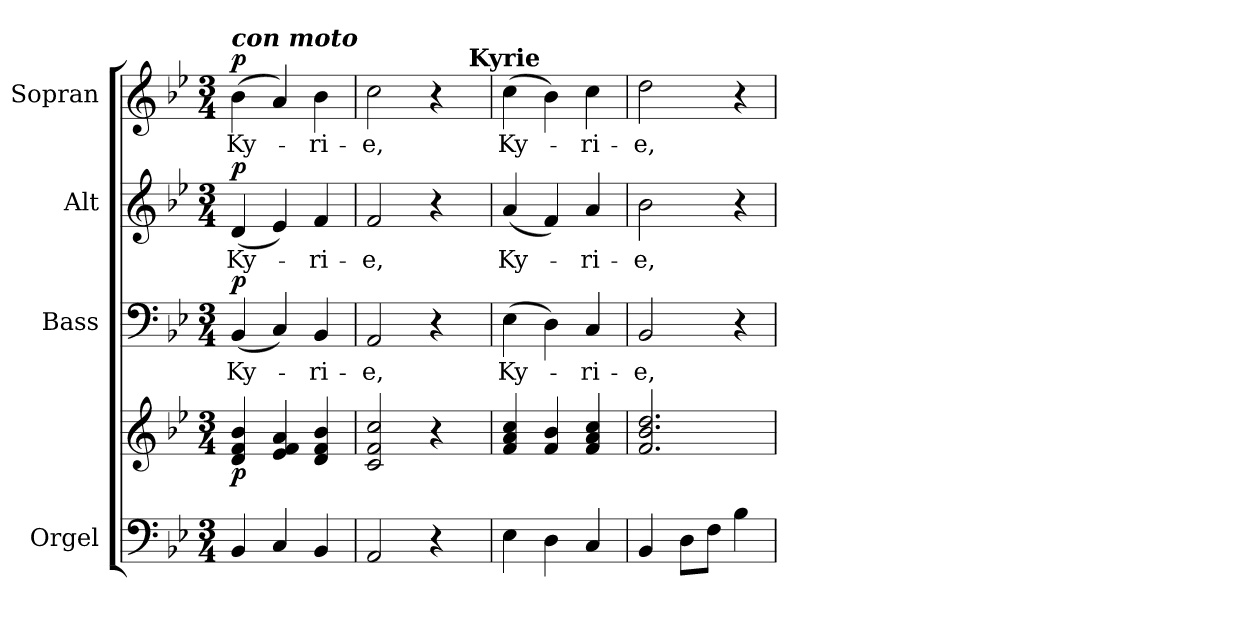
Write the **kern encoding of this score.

**kern	**kern	**dynam	**kern	**text	**dynam	**kern	**text	**dynam	**kern	**text	**dynam
*part4	*part4	*part4	*part3	*part3	*part3	*part2	*part2	*part2	*part1	*part1	*part1
*staff5	*staff4	*staff4/5	*staff3	*staff3	*staff3	*staff2	*staff2	*staff2	*staff1	*staff1	*staff1
*I"Orgel	*	*	*I"Bass	*	*	*I"Alt	*	*	*I"Sopran	*	*
*I'Org.	*	*	*I'B.	*	*	*I'A.	*	*	*I'S.	*	*
*clefF4	*clefG2	*	*clefF4	*	*	*clefG2	*	*	*clefG2	*	*
*k[b-e-]	*k[b-e-]	*	*k[b-e-]	*	*	*k[b-e-]	*	*	*k[b-e-]	*	*
*B-:	*B-:	*	*B-:	*	*	*B-:	*	*	*B-:	*	*
*M3/4	*M3/4	*	*M3/4	*	*	*M3/4	*	*	*M3/4	*	*
=1	=1	=1	=1	=1	=1	=1	=1	=1	=1	=1	=1
!	!	!	!	!	!	!	!	!	!LO:TX:a:Bi:t=con moto	!	!
!	!	!LO:DY:b	!	!LO:LY:b	!LO:DY:a	!	!LO:LY:b	!LO:DY:a	!	!LO:LY:b	!LO:DY:a
4BB-/	4d/ 4f/ 4b-/	p	(<4BB-/	Ky-	p	(<4d/	Ky-	p	(>4b-\	Ky-	p
4C/	4e-/ 4f/ 4a/	.	4C/)	.	.	4e-/)	.	.	4a/)	.	.
!	!	!	!	!LO:LY:b	!	!	!LO:LY:b	!	!	!LO:LY:b	!
4BB-/	4d/ 4f/ 4b-/	.	4BB-/	-ri-	.	4f/	-ri-	.	4b-\	-ri-	.
=2	=2	=2	=2	=2	=2	=2	=2	=2	=2	=2	=2
!	!	!	!	!LO:LY:b	!	!	!LO:LY:b	!	!	!LO:LY:b	!
*	*	*	*	*	*	*	*	*	*^	*	*
2AA/	2c/ 2f/ 2cc/	.	2AA/	-e,	.	2f/	-e,	.	2cc\	2ryy	-e,	.
4r	4r	.	4r	.	.	4r	.	.	4r	8ryy	.	.
.	.	.	.	.	.	.	.	.	.	32ryy	.	.
!	!	!	!	!	!	!	!	!	!	!LO:TX:a:B:t=Kyrie	!	!
.	.	.	.	.	.	.	.	.	.	16.ryy	.	.
=3	=3	=3	=3	=3	=3	=3	=3	=3	=3	=3	=3	=3
!	!	!	!	!LO:LY:b	!	!	!LO:LY:b	!	!	!	!LO:LY:b	!
*	*	*	*	*	*	*	*	*	*v	*v	*	*
4E-\	4f/ 4a/ 4cc/	.	(>4E-\	Ky-	.	(<4a/	Ky-	.	(>4cc\	Ky-	.
4D\	4f/ 4b-/	.	4D\)	.	.	4f/)	.	.	4b-\)	.	.
!	!	!	!	!LO:LY:b	!	!	!LO:LY:b	!	!	!LO:LY:b	!
4C/	4f/ 4a/ 4cc/	.	4C/	-ri-	.	4a/	-ri-	.	4cc\	-ri-	.
=4	=4	=4	=4	=4	=4	=4	=4	=4	=4	=4	=4
!	!	!	!	!LO:LY:b	!	!	!LO:LY:b	!	!	!LO:LY:b	!
4BB-/	2.f/ 2.b-/ 2.dd/	.	2BB-/	-e,	.	2b-\	-e,	.	2dd\	-e,	.
8D\L	.	.	.	.	.	.	.	.	.	.	.
8F\J	.	.	.	.	.	.	.	.	.	.	.
4B-\	.	.	4r	.	.	4r	.	.	4r	.	.
=	=	=	=	=	=	=	=	=	=	=	=
*-	*-	*-	*-	*-	*-	*-	*-	*-	*-	*-	*-
